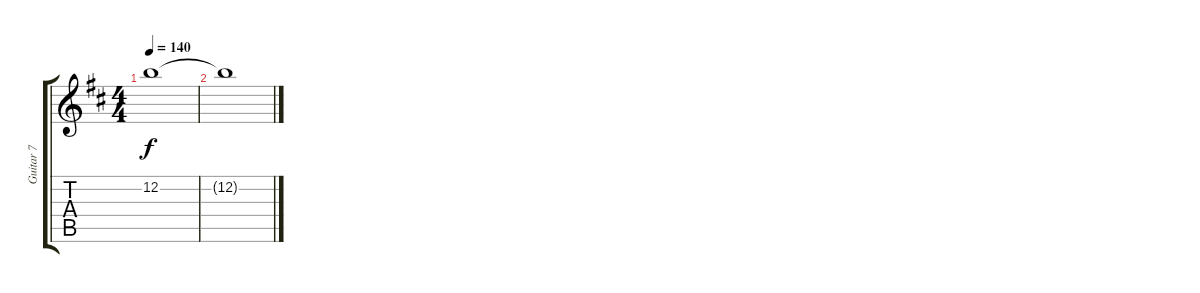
\track ("Guitar 7" "Guitar 7") {instrument distortionguitar}
\staff {score tabs}
\tuning (E4 B3 G3 D3 A2 E2) {hide}
\ts (4 4)
\tempo 140
\clef g2
\ks bminor
12.2.1{dy f} |
12.2{t}.1
